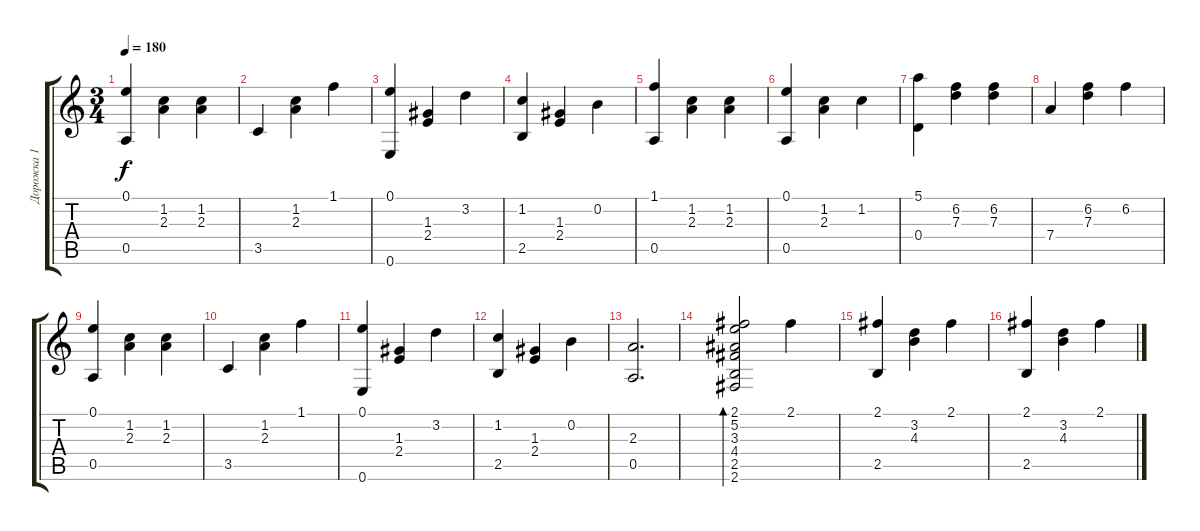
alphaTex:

\track ("Дорожка 1" "Дорожка 1") {instrument electricguitarjazz}
\staff {score tabs}
\tuning (E4 B3 G3 D3 A2 E2) {hide}
\ts (3 4)
\tempo 180
\clef g2
\ks c
(0.1 0.5).4{dy f} (1.2 2.3).4 (1.2 2.3).4 |
3.5.4 (1.2 2.3).4 1.1.4 |
(0.1 0.6).4 (1.3 2.4).4 3.2.4 |
(1.2 2.5).4 (1.3 2.4).4 0.2.4 |
(1.1 0.5).4 (1.2 2.3).4 (1.2 2.3).4 |
(0.1 0.5).4 (1.2 2.3).4 1.2.4 |
(5.1 0.4).4 (6.2 7.3).4 (6.2 7.3).4 |
7.4.4 (6.2 7.3).4 6.2.4 |
(0.1 0.5).4 (1.2 2.3).4 (1.2 2.3).4 |
3.5.4 (1.2 2.3).4 1.1.4 |
(0.1 0.6).4 (1.3 2.4).4 3.2.4 |
(1.2 2.5).4 (1.3 2.4).4 0.2.4 |
(2.3 0.5).2{d} |
(2.1 5.2 3.3 4.4 2.5 2.6).2{bd 60} 2.1.4 |
(2.1 2.5).4 (3.2 4.3).4 2.1.4 |
(2.1 2.5).4 (3.2 4.3).4 2.1.4
